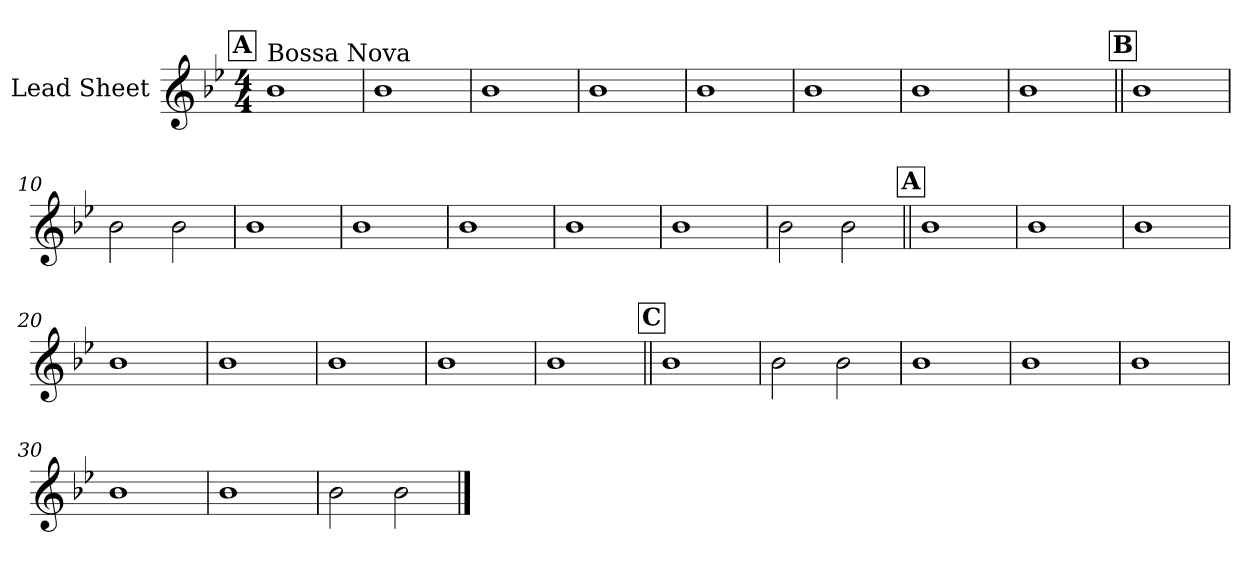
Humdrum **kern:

**kern
*part1
*staff1
*I"Lead Sheet
*clefG2
*k[b-e-]
*B-:
*M4/4
!!LO:REH:place=s1:a:fs=14:t=A
=1
!LO:TX:a:t=Bossa Nova
1b-
=2
1b-
=3
1b-
=4
1b-
!!LO:LB:g=z
=5
1b-
=6
1b-
=7
1b-
=8
1b-
!!LO:LB:g=z
!!LO:REH:place=s1:a:fs=14:t=B
=9||
1b-
=10
2b-\
2b-\
=11
1b-
=12
1b-
!!LO:LB:g=z
=13
1b-
=14
1b-
=15
1b-
=16
2b-\
2b-\
!!LO:LB:g=z
!!LO:REH:place=s1:a:fs=14:t=A
=17||
1b-
=18
1b-
=19
1b-
=20
1b-
!!LO:LB:g=z
=21
1b-
=22
1b-
=23
1b-
=24
1b-
!!LO:LB:g=z
!!LO:REH:place=s1:a:fs=14:t=C
=25||
1b-
=26
2b-\
2b-\
=27
1b-
=28
1b-
!!LO:LB:g=z
=29
1b-
=30
1b-
=31
1b-
=32
2b-\
2b-\
==
*-
